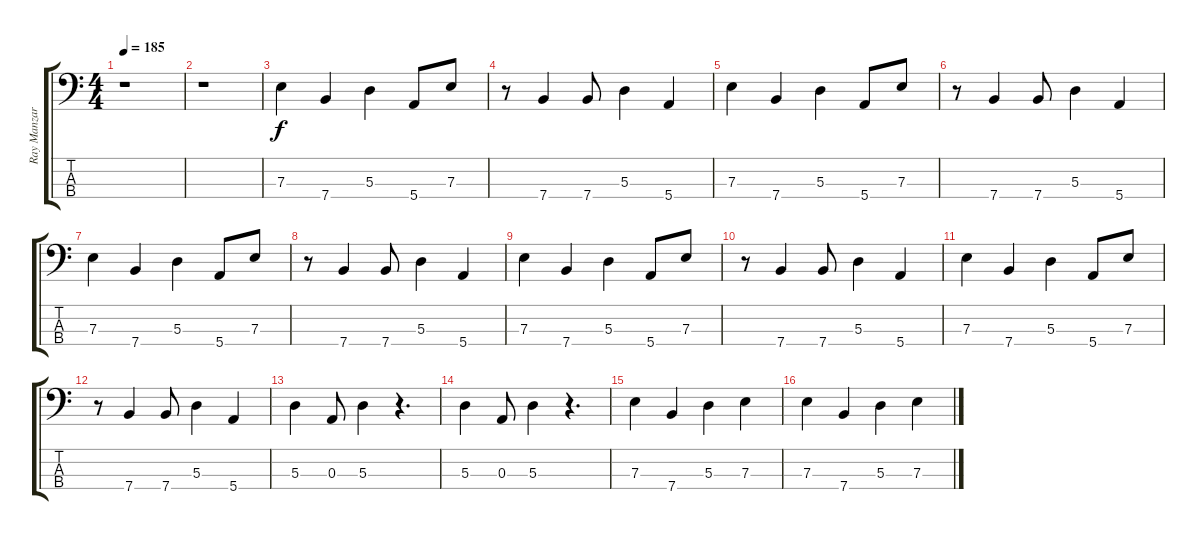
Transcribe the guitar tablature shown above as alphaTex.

\track ("Ray Manzarek - Bass" "Ray Manzar") {instrument electricbassfinger}
\staff {score tabs}
\tuning (G2 D2 A1 E1) {hide}
\ts (4 4)
\tempo 185
\clef f4
\ks c
r.1{dy f instrument electricbassfinger} |
r.1 |
7.3.4 7.4.4 5.3.4 5.4.8 7.3.8 |
r.8 7.4.4 7.4.8 5.3.4 5.4.4 |
7.3.4 7.4.4 5.3.4 5.4.8 7.3.8 |
r.8 7.4.4 7.4.8 5.3.4 5.4.4 |
7.3.4 7.4.4 5.3.4 5.4.8 7.3.8 |
r.8 7.4.4 7.4.8 5.3.4 5.4.4 |
7.3.4 7.4.4 5.3.4 5.4.8 7.3.8 |
r.8 7.4.4 7.4.8 5.3.4 5.4.4 |
7.3.4 7.4.4 5.3.4 5.4.8 7.3.8 |
r.8 7.4.4 7.4.8 5.3.4 5.4.4 |
5.3.4 0.3.8 5.3.4 r.4{d} |
5.3.4 0.3.8 5.3.4 r.4{d} |
7.3.4 7.4.4 5.3.4 7.3.4 |
7.3.4 7.4.4 5.3.4 7.3.4
